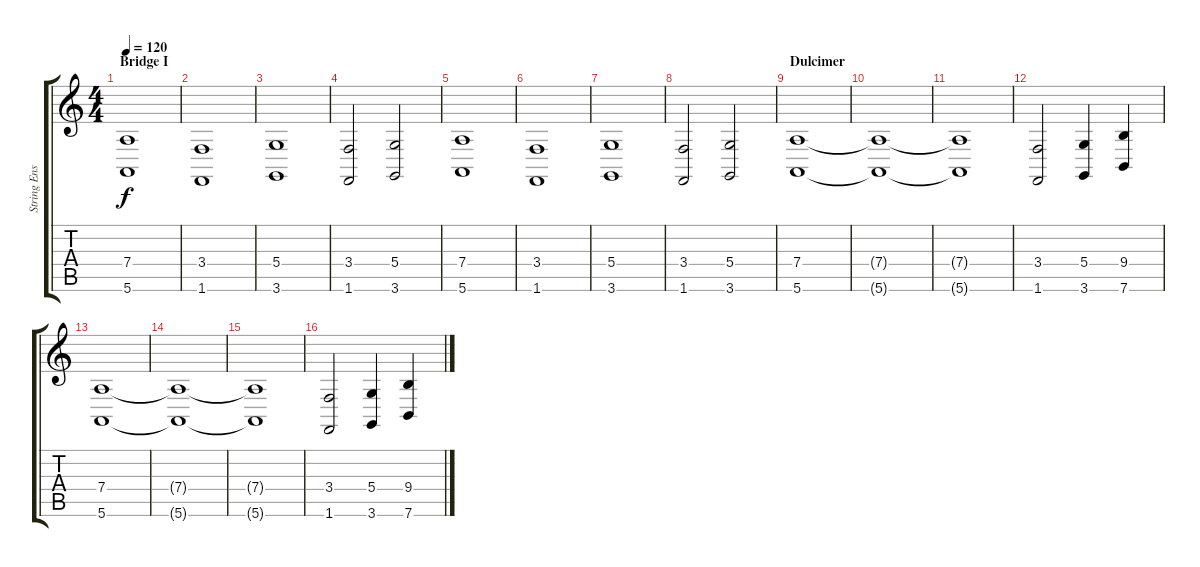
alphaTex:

\track ("String Ensemble 1" "String Ens") {instrument stringensemble1}
\staff {score tabs}
\tuning (E4 B3 G3 D3 A2 E2) {hide}
\ts (4 4)
\section ("" "Bridge I")
\tempo 120
\clef g2
\ks c
(7.4 5.6).1{dy f} |
(3.4 1.6).1 |
(5.4 3.6).1 |
(3.4 1.6).2 (5.4 3.6).2 |
(7.4 5.6).1 |
(3.4 1.6).1 |
(5.4 3.6).1 |
(3.4 1.6).2 (5.4 3.6).2 |
\section ("" "Dulcimer")
(7.4 5.6).1 |
(7.4{t} 5.6{t}).1 |
(7.4{t} 5.6{t}).1 |
(3.4 1.6).2 (5.4 3.6).4 (9.4 7.6).4 |
(7.4 5.6).1 |
(7.4{t} 5.6{t}).1 |
(7.4{t} 5.6{t}).1 |
(3.4 1.6).2 (5.4 3.6).4 (9.4 7.6).4
